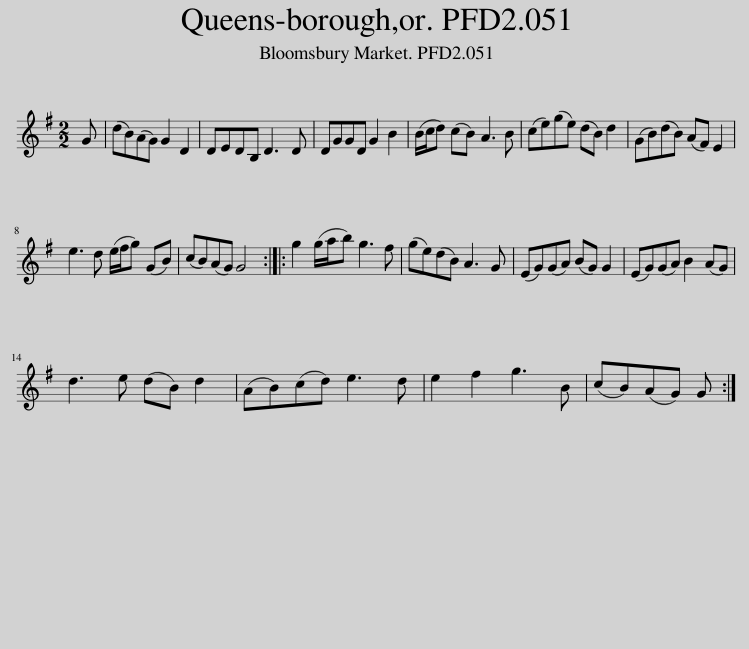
X:1
L:1/8
M:2/2
I:linebreak $
K:G
V:1 treble
V:1
 G | (dB)(AG) G2 D2 | DEDB, D3 D | DGGD G2 B2 | (B/c/d) (cB) A3 B | %5
 (ce)(ge) (dB) d2 | (GB)(dB) (AF) E2 |$ e3 d (e/f/g) (GB) | (cB)(AG) G4 :: g2 (g/a/b) g3 f | %10
 (ge)(dB) A3 G | (EG)(GA) (BG) G2 | (EG)(GA) B2 (AG) |$ d3 e (dB) d2 | (AB)(cd) e3 d | %15
 e2 f2 g3 B | (cB)(AG) G :| %17
